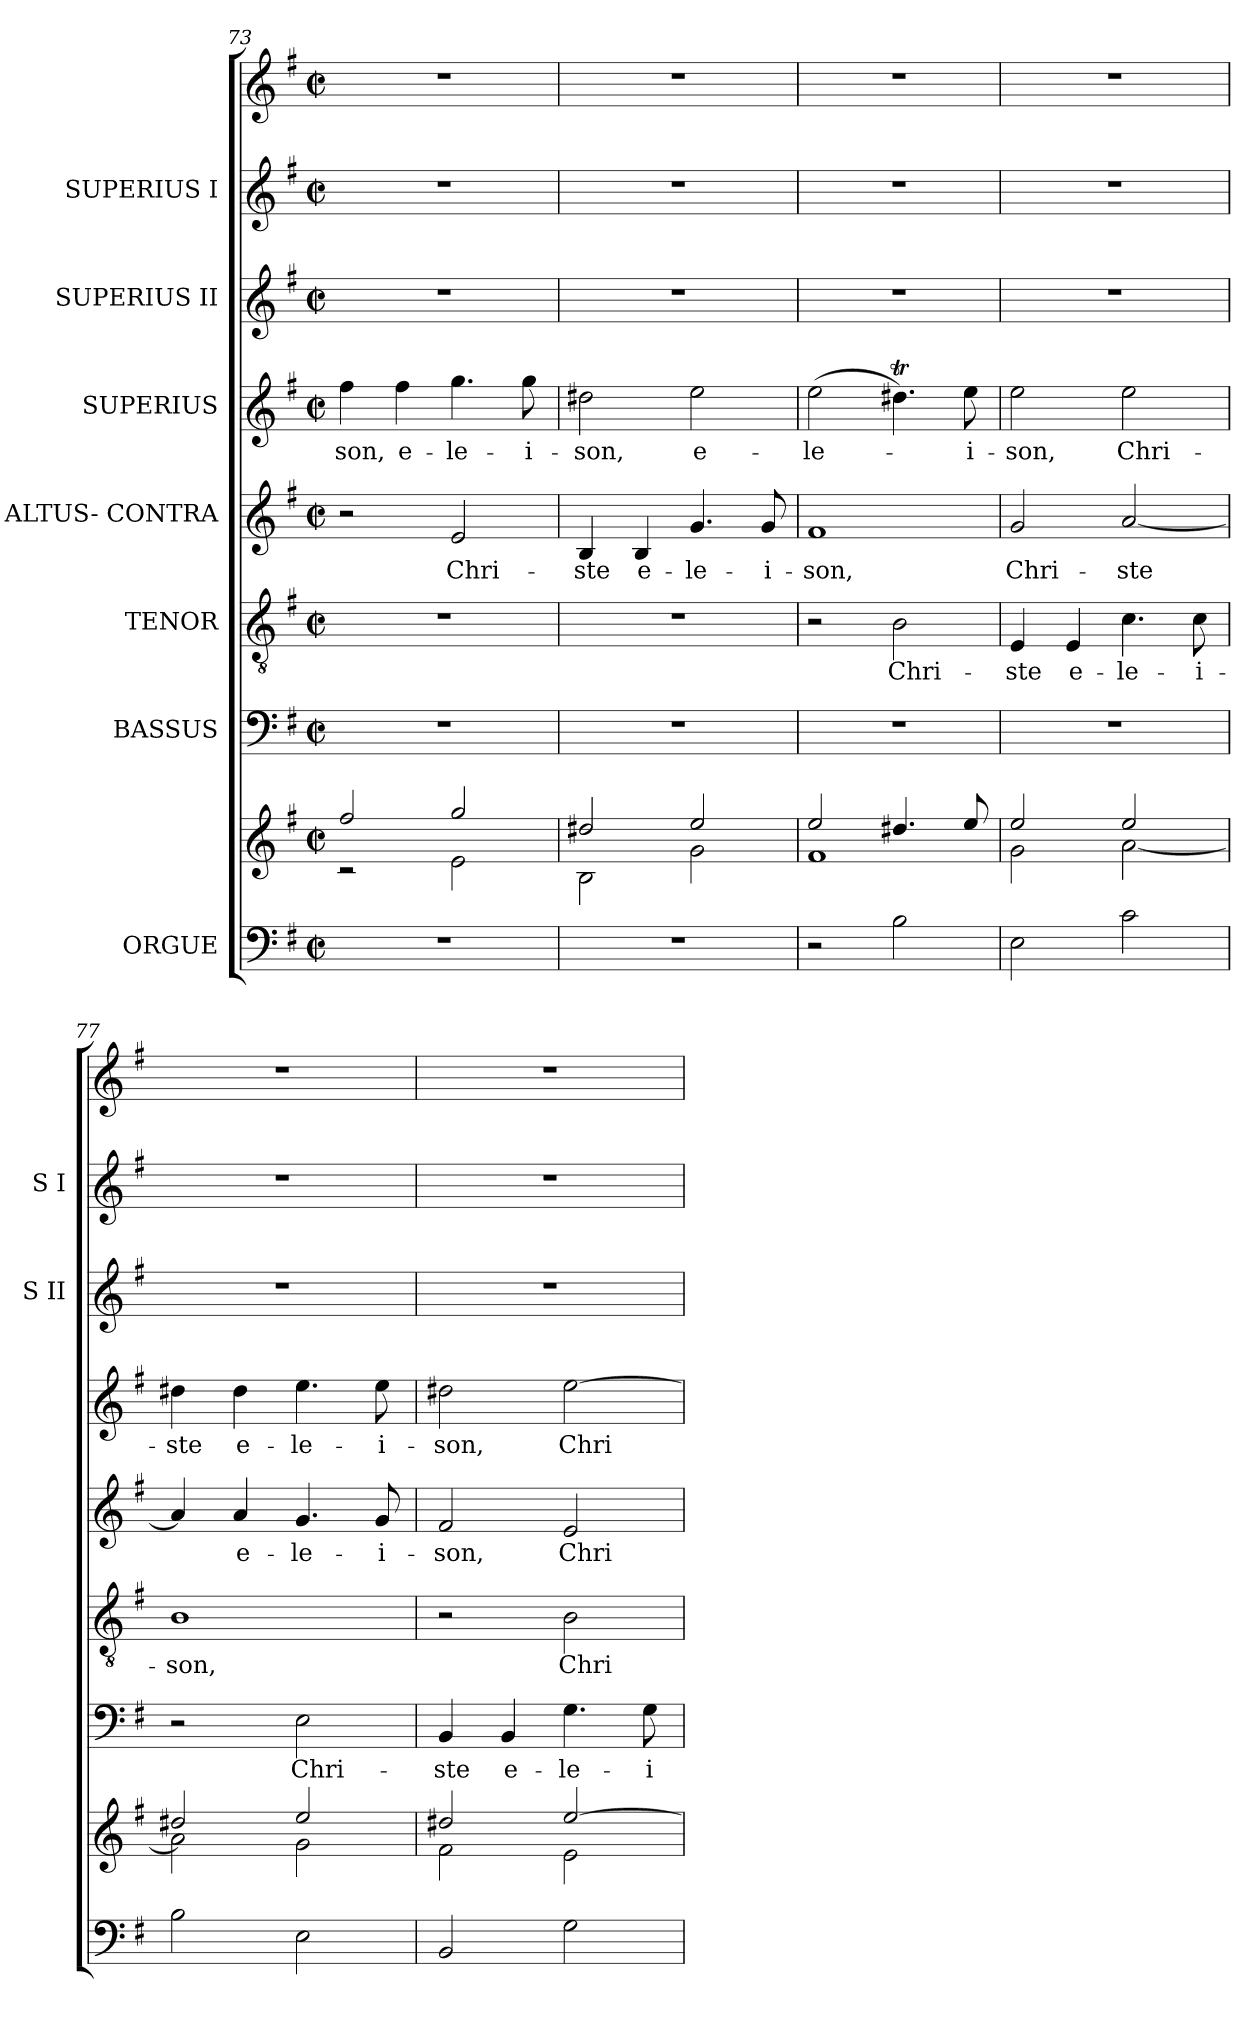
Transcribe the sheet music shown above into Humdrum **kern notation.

**kern	**kern	**kern	**text	**kern	**text	**kern	**text	**kern	**text	**kern	**kern	**kern
*part8	*part8	*part7	*part7	*part6	*part6	*part5	*part5	*part4	*part4	*part3	*part2	*part1
*staff9	*staff8	*staff7	*staff7	*staff6	*staff6	*staff5	*staff5	*staff4	*staff4	*staff3	*staff2	*staff1
*I"ORGUE	*	*I"BASSUS	*	*I"TENOR	*	*I"ALTUS- CONTRA	*	*I"SUPERIUS	*	*I"SUPERIUS II	*I"SUPERIUS I	*
*	*	*	*	*	*	*	*	*	*	*I'S II	*I'S I	*
*clefF4	*clefG2	*clefF4	*	*clefGv2	*	*clefG2	*	*clefG2	*	*clefG2	*clefG2	*clefG2
*k[f#]	*k[f#]	*k[f#]	*	*k[f#]	*	*k[f#]	*	*k[f#]	*	*k[f#]	*k[f#]	*k[f#]
*e:	*e:	*e:	*	*e:	*	*e:	*	*e:	*	*e:	*e:	*e:
*M2/2	*M2/2	*M2/2	*	*M2/2	*	*M2/2	*	*M2/2	*	*M2/2	*M2/2	*M2/2
*met(c|)	*met(c|)	*met(c|)	*	*met(c|)	*	*met(c|)	*	*met(c|)	*	*met(c|)	*met(c|)	*met(c|)
=73	=73	=73	=73	=73	=73	=73	=73	=73	=73	=73	=73	=73
*	*^	*	*	*	*	*	*	*	*	*	*	*
!	!	!	!	!	!	!	!	!	!	!LO:LY:b	!	!	!
1r	2ff#/	2rc	1r	.	1r	.	2r	.	4ff#\	-son,	1r	1r	1r
!	!	!	!	!	!	!	!	!	!	!LO:LY:b	!	!	!
.	.	.	.	.	.	.	.	.	4ff#\	e-	.	.	.
!	!	!	!	!	!	!	!	!LO:LY:b	!	!LO:LY:b	!	!	!
.	2gg/	2e\	.	.	.	.	2e/	Chri-	4.gg\	-le-	.	.	.
!	!	!	!	!	!	!	!	!	!	!LO:LY:b	!	!	!
.	.	.	.	.	.	.	.	.	8gg\	-i-	.	.	.
=74	=74	=74	=74	=74	=74	=74	=74	=74	=74	=74	=74	=74	=74
!	!	!	!	!	!	!	!	!LO:LY:b	!	!LO:LY:b	!	!	!
1r	2dd#X/	2B\	1r	.	1r	.	4B/	-ste	2dd#X\	-son,	1r	1r	1r
!	!	!	!	!	!	!	!	!LO:LY:b	!	!	!	!	!
.	.	.	.	.	.	.	4B/	e-	.	.	.	.	.
!	!	!	!	!	!	!	!	!LO:LY:b	!	!LO:LY:b	!	!	!
.	2ee/	2g\	.	.	.	.	4.g/	-le-	2ee\	e-	.	.	.
!	!	!	!	!	!	!	!	!LO:LY:b	!	!	!	!	!
.	.	.	.	.	.	.	8g/	-i-	.	.	.	.	.
=75	=75	=75	=75	=75	=75	=75	=75	=75	=75	=75	=75	=75	=75
!	!	!	!	!	!	!	!	!LO:LY:b	!	!LO:LY:b	!	!	!
2r	2ee/	1f#	1r	.	2r	.	1f#	-son,	(>2ee\	-le-	1r	1r	1r
!	!	!	!	!	!	!LO:LY:b	!	!	!	!	!	!	!
2B\	4.dd#X/	.	.	.	2B\	Chri-	.	.	4.dd#Xt\)	.	.	.	.
!	!	!	!	!	!	!	!	!	!	!LO:LY:b	!	!	!
.	8ee/	.	.	.	.	.	.	.	8ee\	-i-	.	.	.
!!LO:LB:g=z
=76	=76	=76	=76	=76	=76	=76	=76	=76	=76	=76	=76	=76	=76
!	!	!	!	!	!	!LO:LY:b	!	!LO:LY:b	!	!LO:LY:b	!	!	!
2E\	2ee/	2g\	1r	.	4E/	-ste	2g/	Chri-	2ee\	-son,	1r	1r	1r
!	!	!	!	!	!	!LO:LY:b	!	!	!	!	!	!	!
.	.	.	.	.	4E/	e-	.	.	.	.	.	.	.
!	!	!	!	!	!	!LO:LY:b	!	!LO:LY:b	!	!LO:LY:b	!	!	!
2c\	2ee/	[<2a\	.	.	4.c\	-le-	[2a/	-ste	2ee\	Chri-	.	.	.
!	!	!	!	!	!	!LO:LY:b	!	!	!	!	!	!	!
.	.	.	.	.	8c\	-i-	.	.	.	.	.	.	.
=77	=77	=77	=77	=77	=77	=77	=77	=77	=77	=77	=77	=77	=77
!	!	!	!	!	!	!LO:LY:b	!	!	!	!LO:LY:b	!	!	!
2B\	2dd#X/	2a\]	2r	.	1B	-son,	4a/]	.	4dd#X\	-ste	1r	1r	1r
!	!	!	!	!	!	!	!	!LO:LY:b	!	!LO:LY:b	!	!	!
.	.	.	.	.	.	.	4a/	e-	4dd#\	e-	.	.	.
!	!	!	!	!LO:LY:b	!	!	!	!LO:LY:b	!	!LO:LY:b	!	!	!
2E\	2ee/	2g\	2E\	Chri-	.	.	4.g/	-le-	4.ee\	-le-	.	.	.
!	!	!	!	!	!	!	!	!LO:LY:b	!	!LO:LY:b	!	!	!
.	.	.	.	.	.	.	8g/	-i-	8ee\	-i-	.	.	.
=78	=78	=78	=78	=78	=78	=78	=78	=78	=78	=78	=78	=78	=78
!	!	!	!	!LO:LY:b	!	!	!	!LO:LY:b	!	!LO:LY:b	!	!	!
2BB/	2dd#X/	2f#\	4BB/	-ste	2r	.	2f#/	-son,	2dd#X\	-son,	1r	1r	1r
!	!	!	!	!LO:LY:b	!	!	!	!	!	!	!	!	!
.	.	.	4BB/	e-	.	.	.	.	.	.	.	.	.
!	!	!	!	!LO:LY:b	!	!LO:LY:b	!	!LO:LY:b	!	!LO:LY:b	!	!	!
2G\	[>2ee/	2e\	4.G\	-le-	2B\	Chri-	2e/	Chri-	[2ee\	Chri-	.	.	.
!	!	!	!	!LO:LY:b	!	!	!	!	!	!	!	!	!
.	.	.	8G\	-i-	.	.	.	.	.	.	.	.	.
*	*v	*v	*	*	*	*	*	*	*	*	*	*	*
=	=	=	=	=	=	=	=	=	=	=	=	=
*-	*-	*-	*-	*-	*-	*-	*-	*-	*-	*-	*-	*-
